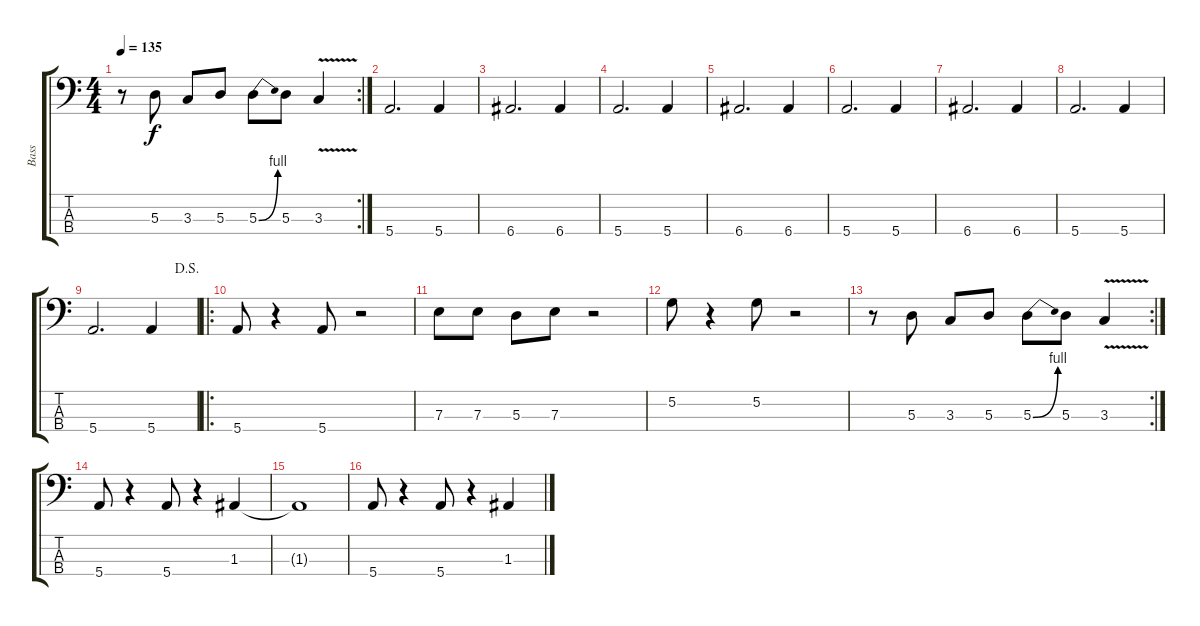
\track ("Bass" "Bass") {instrument electricbassfinger}
\staff {score tabs}
\tuning (G2 D2 A1 E1) {hide}
\rc 2
\ts (4 4)
\tempo 135
\clef f4
\ks c
r.8{dy f} 5.3.8 3.3.8 5.3.8 5.3{be (bend 0 0 60 4)}.8 5.3.8 3.3{v}.4 |
5.4.2{d} 5.4.4 |
6.4.2{d} 6.4.4 |
5.4.2{d} 5.4.4 |
6.4.2{d} 6.4.4 |
5.4.2{d} 5.4.4 |
6.4.2{d} 6.4.4 |
5.4.2{d} 5.4.4 |
\jump dalsegno
5.4.2{d} 5.4.4 |
\ro
5.4.8 r.4 5.4.8 r.2 |
7.3.8 7.3.8 5.3.8 7.3.8 r.2 |
5.2.8 r.4 5.2.8 r.2 |
\rc 2
r.8 5.3.8 3.3.8 5.3.8 5.3{be (bend 0 0 60 4)}.8 5.3.8 3.3{v}.4 |
5.4.8 r.4 5.4.8 r.4 1.3.4 |
1.3{t}.1 |
5.4.8 r.4 5.4.8 r.4 1.3.4
